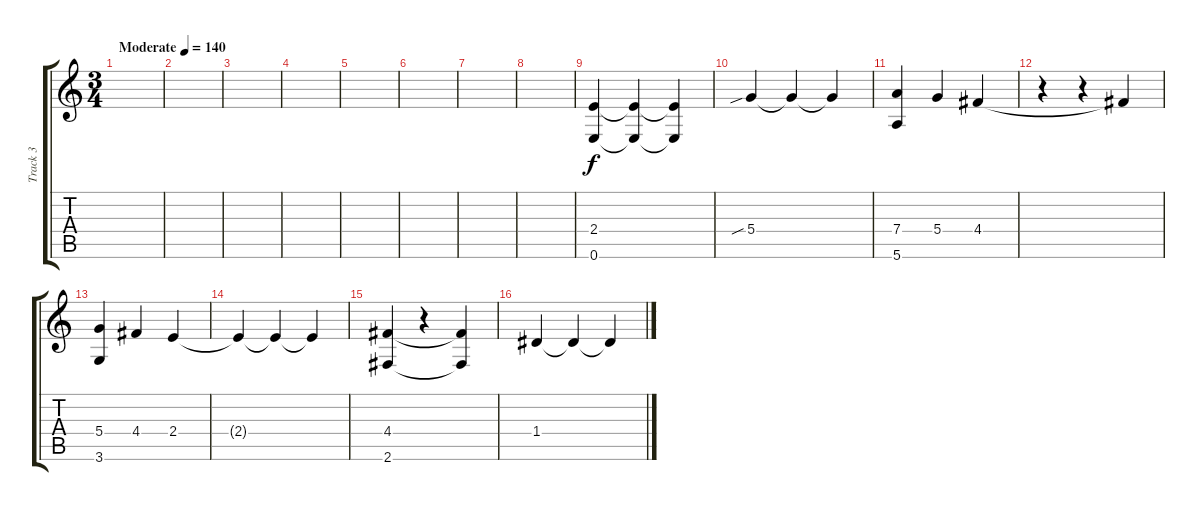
\track ("Track 3" "Track 3") {instrument acousticguitarsteel}
\staff {score tabs}
\tuning (E4 B3 G3 D3 A2 E2) {hide}
\ts (3 4)
\tempo (140 "Moderate")
\clef g2
\ks c
|
|
|
|
|
|
|
|
(2.4 0.6).4 (2.4{t} 0.6{t}).4 (2.4{t} 0.6{t}).4 |
5.4{sib}.4 5.4{t}.4 5.4{t}.4 |
(7.4 5.6).4 5.4.4 4.4.4 |
r.4 r.4 4.4{t}.4 |
(5.4 3.6).4 4.4.4 2.4.4 |
2.4{t}.4 2.4{t}.4 2.4{t}.4 |
(4.4 2.6).4 r.4 (4.4{t} 2.6{t}).4 |
1.4.4 1.4{t}.4 1.4{t}.4
